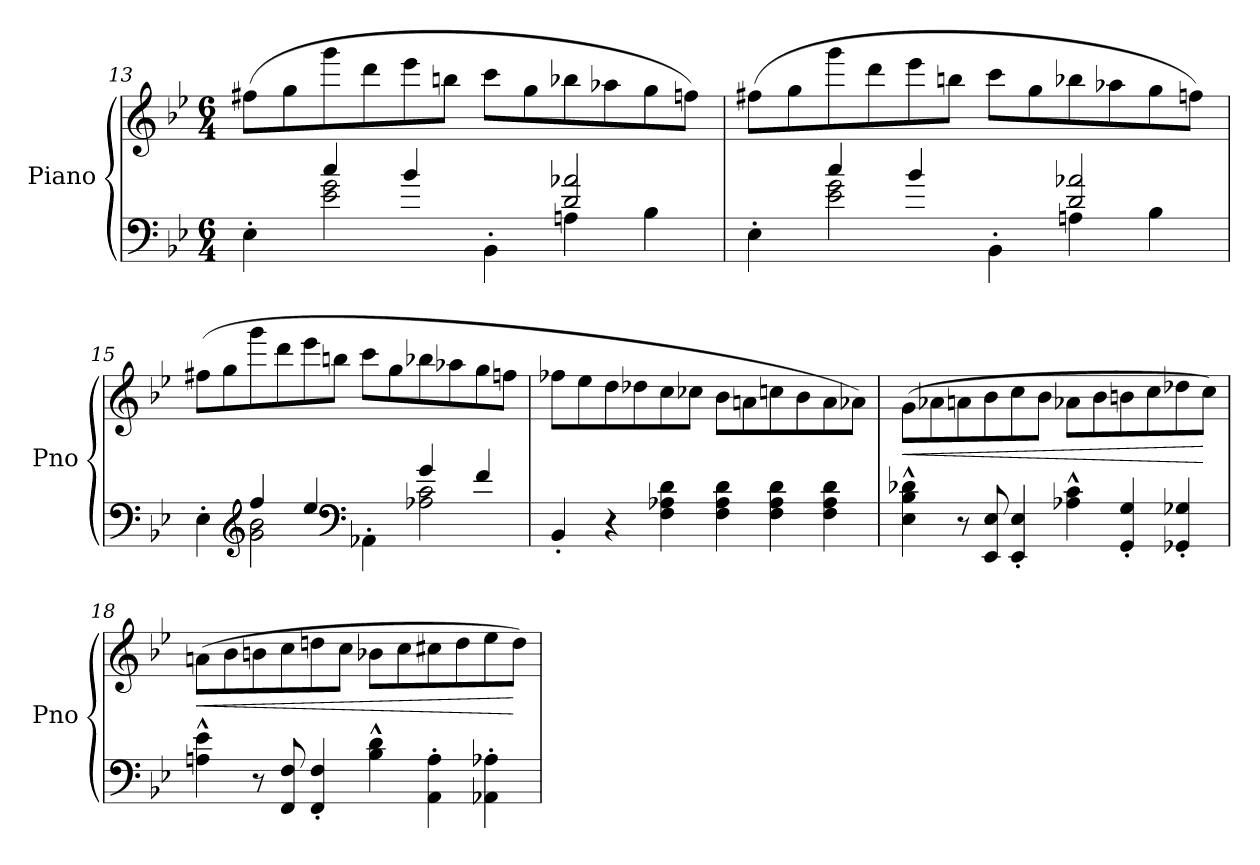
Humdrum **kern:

**kern	**kern	**dynam
*part1	*part1	*part1
*staff2	*staff1	*staff1/2
*I"Piano	*	*
*I'Pno	*	*
!!LO:LB:g=z
*clefF4	*clefG2	*
*k[b-e-]	*k[b-e-]	*
*M6/4	*M6/4	*
=13	=13	=13
*^	*	*
!	!	!	!LO:DY:b
4E-'\	4ryy	(>8ff#X\L	other-dynamics
.	.	8gg\	.
4cc/	2e-\ 2g\	8ggg\	.
.	.	8ddd\	.
4b-/	.	8eee-\	.
.	.	8bbn\J	.
4BB-'\	4ryy	8ccc\L	.
.	.	8gg\	.
2d/ 2a-X/	4An\	8bb-X\	.
.	.	8aa-X\	.
.	4B-\	8gg\	.
.	.	8ffn\J)	.
=14	=14	=14	=14
4E-'\	4ryy	(>8ff#X\L	.
.	.	8gg\	.
4cc/	2e-\ 2g\	8ggg\	.
.	.	8ddd\	.
4b-/	.	8eee-\	.
.	.	8bbn\J	.
4BB-'\	4ryy	8ccc\L	.
.	.	8gg\	.
2d/ 2a-X/	4An\	8bb-X\	.
.	.	8aa-X\	.
.	4B-\	8gg\	.
.	.	8ffn\J)	.
!!LO:LB:g=z
=15	=15	=15	=15
4E-'\	4ryy	(>8ff#X\L	.
.	.	8gg\	.
*clefG2	*	*	*
4ff/	2g\ 2b-\	8ggg\	.
.	.	8ddd\	.
4ee-/	.	8eee-\	.
.	.	8bbn\J	.
*clefF4	*	*	*
4AA-X'\	4ryy	8ccc\L	.
.	.	8gg\	.
4g/	2A-X\ 2c\	8bb-X\	.
.	.	8aa-X\	.
4f/	.	8gg\	.
.	.	8ffn\J	.
*v	*v	*	*
!!LO:LB:g=z
=16	=16	=16
4BB-'/	8ff-X\L	.
.	8ee-\	.
4r	8dd\	.
.	8dd-X\	.
4F\ 4A-X\ 4d\	8cc\	.
.	8cc-X\J	.
4F\ 4A-\ 4d\	8b-\L	.
.	8an\	.
4F\ 4A-\ 4d\	8ccn\	.
.	8b-\	.
4F\ 4A-\ 4d\	8a\	.
.	8a-X\J)	.
=17	=17	=17
!	!	!LO:HP:b
4E-\^^ 4B-\^^ 4d-X\^^	(>8g\L	<
.	8a-X\	.
8r	8an\	.
8EE-/ 8E-/	8b-\	.
4EE-/' 4E-/'	8cc\	.
.	8b-\J	.
4A-X\^^ 4c\^^	8a-X\L	.
.	8b-\	.
4GG/' 4G/'	8bn\	.
.	8cc\	.
4GG-X/' 4G-X/'	8dd-X\	.
.	8cc\J)	[
!!LO:PB:g=z
=18	=18	=18
!	!	!LO:HP:b
4An\^^ 4e-\^^	(>8an\L	<
.	8b-\	.
8r	8bn\	.
8FF/ 8F/	8cc\	.
4FF/' 4F/'	8ddn\	.
.	8cc\J	.
4B-\^^ 4d\^^	8b-X\L	.
.	8cc\	.
4AA\' 4A\'	8cc#X\	.
.	8dd\	.
4AA-X\' 4A-X\'	8ee-\	.
.	8dd\J)	[
=	=	=
*-	*-	*-
